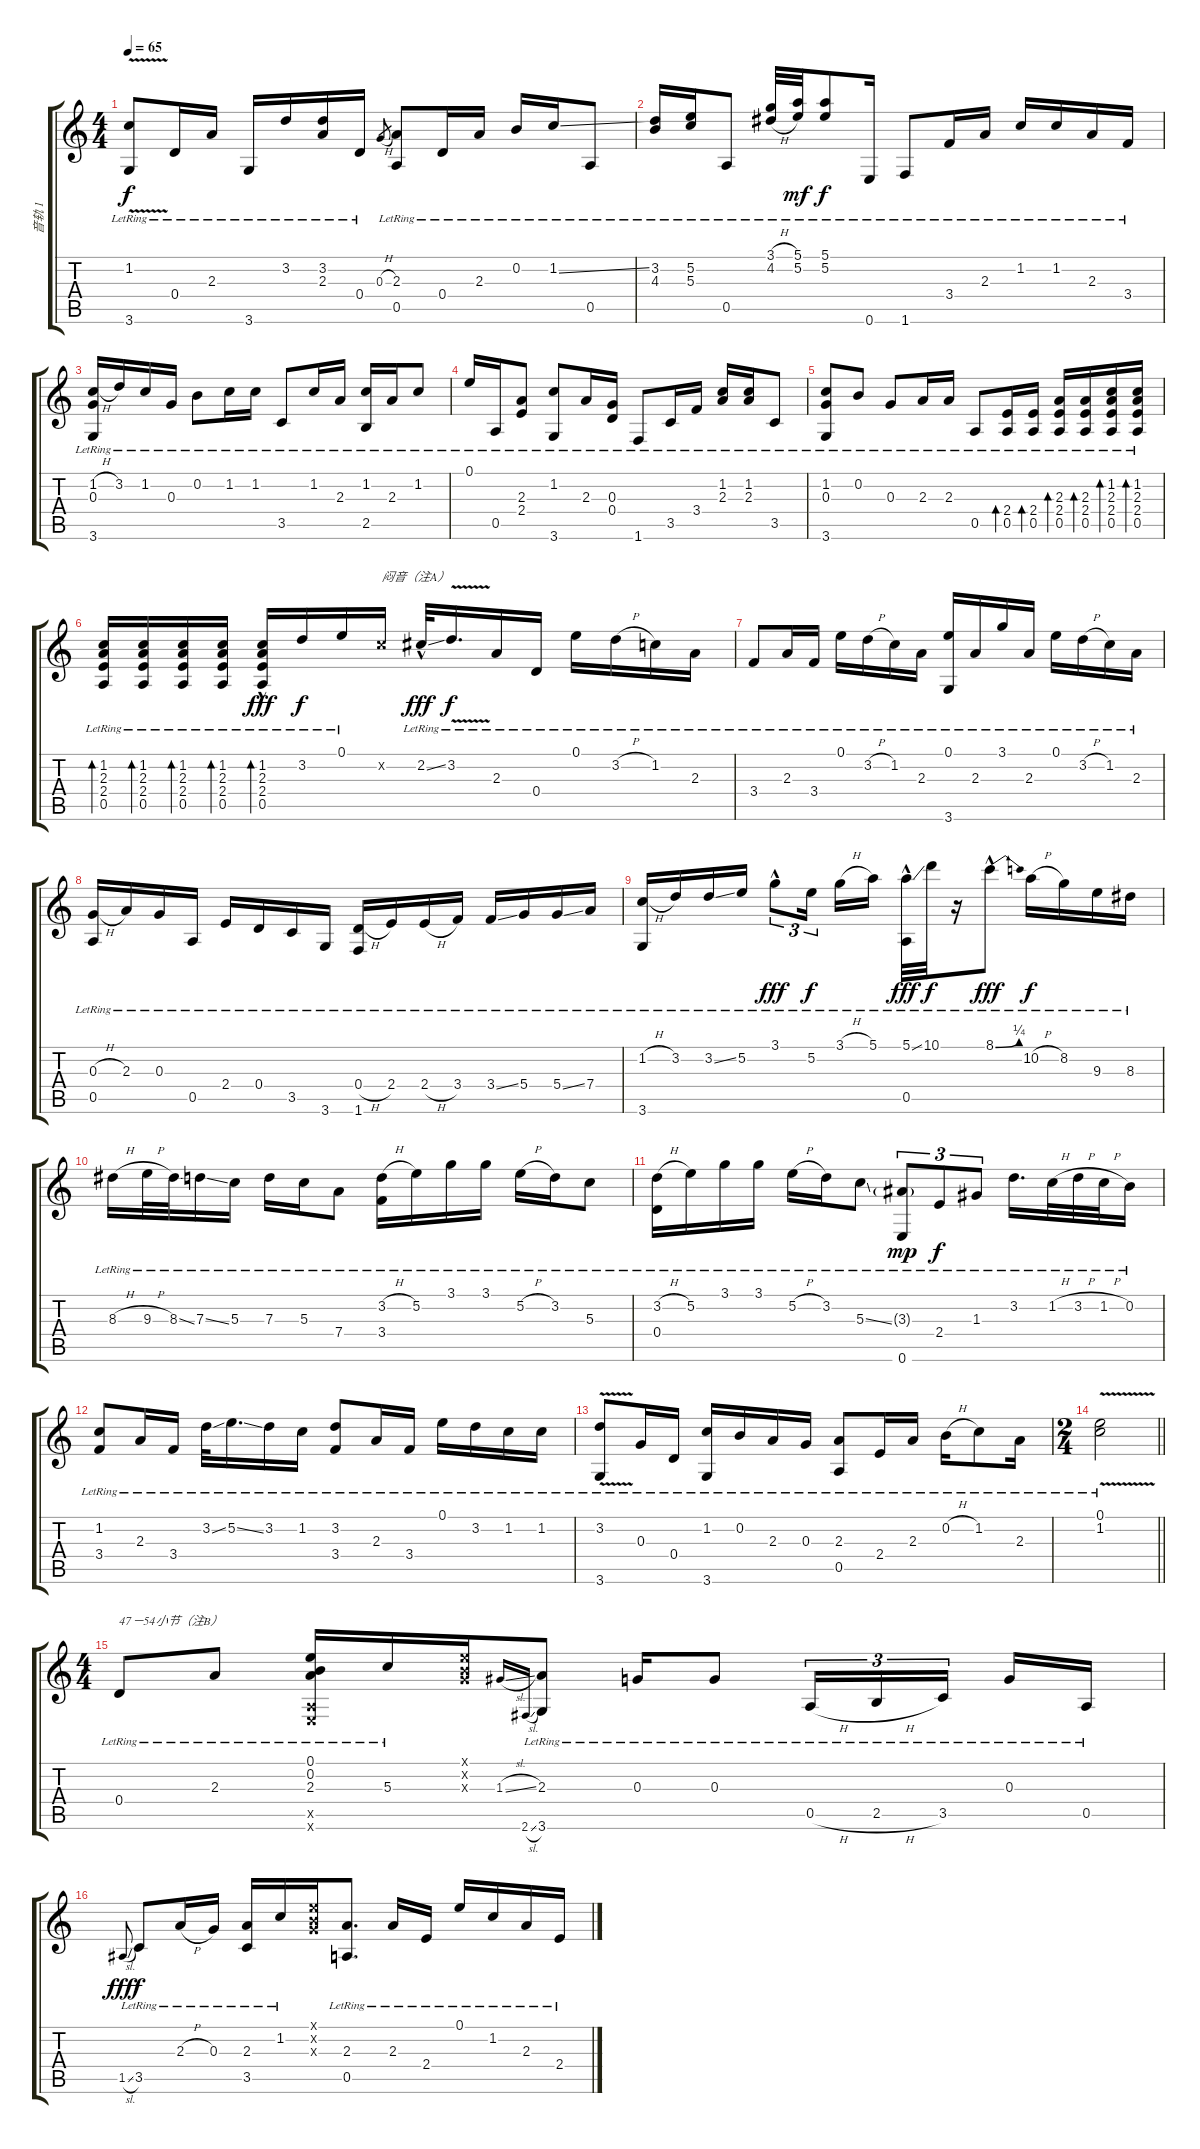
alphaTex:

\track ("音轨 1" "音轨 1") {instrument acousticguitarsteel}
\staff {score tabs}
\tuning (E4 B3 G3 D3 A2 E2) {hide}
\ts (4 4)
\tempo 65
\clef g2
\ks aminor
(1.2{v lr} 3.6{lr}).8{dy f} 0.4{lr}.16 2.3{lr}.16 3.6{lr}.16 3.2{lr}.16 (3.2{lr} 2.3{lr}).16 0.4{lr}.16 0.3{h}.8{gr} (2.3{lr} 0.5{lr}).8 0.4{lr}.16 2.3{lr}.16 0.2{lr}.16 1.2{ss lr}.16 0.5{lr}.8 |
(3.2{lr} 4.3{lr}).16 (5.2{lr} 5.3{lr}).16 0.5{lr}.8 (3.1{h lr} 4.2{h lr}).32 (5.1{lr} 5.2{lr}).32{dy mf} (5.1{lr} 5.2{lr}).8{dy f} 0.6{lr}.16 1.6{lr}.8 3.4{lr}.16 2.3{lr}.16 1.2{lr}.16 1.2{lr}.16 2.3{lr}.16 3.4{lr}.16 |
(1.2{h lr} 0.3{lr} 3.6{lr}).16 3.2{lr}.16 1.2{lr}.16 0.3{lr}.16 0.2{lr}.8 1.2{lr}.16 1.2{lr}.16 3.5{lr}.8 1.2{lr}.16 2.3{lr}.16 (1.2{lr} 2.5{lr}).16 2.3{lr}.16 1.2{lr}.8 |
0.1{lr}.16 0.5{lr}.16 (2.3{lr} 2.4{lr}).8 (1.2{lr} 3.6{lr}).8 2.3{lr}.16 (0.3{lr} 0.4{lr}).16 1.6{lr}.8 3.5{lr}.16 3.4{lr}.16 (1.2{lr} 2.3{lr}).16 (1.2{lr} 2.3{lr}).16 3.5{lr}.8 |
(1.2{lr} 0.3{lr} 3.6{lr}).8 0.2{lr}.8 0.3{lr}.8 2.3{lr}.16 2.3{lr}.16 0.5{lr}.8 (2.4{lr} 0.5{lr}).16{bd 60} (2.4{lr} 0.5{lr}).16{bd 60} (2.3{lr} 2.4{lr} 0.5{lr}).16{bd 60} (2.3{lr} 2.4{lr} 0.5{lr}).16{bd 60} (1.2{lr} 2.3{lr} 2.4{lr} 0.5{lr}).16{bd 60} (1.2{lr} 2.3{lr} 2.4{lr} 0.5{lr}).16{bd 60} |
(1.2{lr} 2.3{lr} 2.4{lr} 0.5{lr}).16{bd 60} (1.2{lr} 2.3{lr} 2.4{lr} 0.5{lr}).16{bd 60} (1.2{lr} 2.3{lr} 2.4{lr} 0.5{lr}).16{bd 60} (1.2{lr} 2.3{lr} 2.4{lr} 0.5{lr}).16{bd 60} (1.2{hac lr} 2.3{lr} 2.4{lr} 0.5{lr}).16{bd 60 dy fff} 3.2{lr}.16{dy f} 0.1{lr}.16 1.2{x}.16{txt "闷音（注A）"} 2.2{ss hac lr}.32{dy fff} 3.2{v lr}.16{d dy f} 2.3{lr}.16 0.4{lr}.16 0.1{lr}.16 3.2{h lr}.16 1.2{lr}.16 2.3{lr}.16 |
3.4{lr}.8 2.3{lr}.16 3.4{lr}.16 0.1{lr}.16 3.2{h lr}.16 1.2{lr}.16 2.3{lr}.16 (0.1{lr} 3.6{lr}).16 2.3{lr}.16 3.1{lr}.16 2.3{lr}.16 0.1{lr}.16 3.2{h lr}.16 1.2{lr}.16 2.3{lr}.16 |
(0.3{h lr} 0.5{lr}).16 2.3{lr}.16 0.3{lr}.16 0.5{lr}.16 2.4{lr}.16 0.4{lr}.16 3.5{lr}.16 3.6{lr}.16 (0.4{h lr} 1.6{lr}).16 2.4{lr}.16 2.4{h lr}.16 3.4{lr}.16 3.4{ss lr}.16 5.4{lr}.16 5.4{ss lr}.16 7.4{lr}.16 |
(1.2{h lr} 3.6{lr}).16 3.2{lr}.16 3.2{ss lr}.16 5.2{lr}.16 3.1{hac lr}.8{tu (3 2) dy fff} 5.2{lr}.16{tu (3 2) dy f beam splitsecondary} 3.1{h lr}.16 5.1{lr}.16 (5.1{ss hac lr} 0.5{lr}).32{dy fff} 10.1{lr}.32{dy f} r.16 8.1{be (bend 0 0 60 1) hac lr}.8{dy fff} 10.2{h lr}.16{dy f} 8.2{lr}.16 9.3{lr}.16 8.3{lr}.16 |
8.3{h lr}.16 9.3{h lr}.32 8.3{ss lr}.32 7.3{ss lr}.16 5.3{lr}.16 7.3{lr}.16 5.3{lr}.16 7.4{lr}.8 (3.2{h lr} 3.4{lr}).16 5.2{lr}.16 3.1{lr}.16 3.1{lr}.16 5.2{h lr}.16 3.2{lr}.16 5.3{lr}.8 |
(3.2{h lr} 0.4{lr}).16 5.2{lr}.16 3.1{lr}.16 3.1{lr}.16 5.2{h lr}.16 3.2{lr}.16 5.3{ss lr}.8 (3.3{g lr} 0.6{lr}).8{tu (3 2) dy mp} 2.4{lr}.8{tu (3 2) dy f} 1.3{lr}.8{tu (3 2)} 3.2{lr}.16{d} 1.2{h lr}.32 3.2{h lr}.32 1.2{h lr}.32 0.2{lr}.16 |
(1.2{lr} 3.4{lr}).8 2.3{lr}.16 3.4{lr}.16 3.2{ss lr}.32 5.2{ss lr}.16{d} 3.2{lr}.16 1.2{lr}.16 (3.2{lr} 3.4{lr}).8 2.3{lr}.16 3.4{lr}.16 0.1{lr}.16 3.2{lr}.16 1.2{lr}.16 1.2{lr}.16 |
(3.2{v lr} 3.6{lr}).8 0.3{lr}.16 0.4{lr}.16 (1.2{lr} 3.6{lr}).16 0.2{lr}.16 2.3{lr}.16 0.3{lr}.16 (2.3{lr} 0.5{lr}).8 2.4{lr}.16 2.3{lr}.16 0.2{h lr}.16 1.2{lr}.8 2.3{lr}.16 |
\ts (2 4)
\barLineRight lightlight
(0.1{lr} 1.2{v lr}).2 |
\ts (4 4)
0.4{lr}.8{txt "47－54小节（注B）"} 2.3{lr}.8 (0.1{lr} 0.2{lr} 2.3{lr} 0.5{x} 0.6{x}).16 5.3{lr}.16 (0.1{x} 0.2{x} 0.3{x}).16 1.3{sl}.16{gr onbeat} 2.6{sl}.16{gr onbeat} (2.3{lr} 3.6{lr}).8 0.3{lr}.16 0.3{lr}.8 0.5{h lr}.16{tu (3 2)} 2.5{h lr}.16{tu (3 2)} 3.5{lr}.16{tu (3 2) beam splitsecondary} 0.3{lr}.16 0.5{lr}.16 |
1.5{sl}.8{gr onbeat dy fff} 3.5{lr}.8{dy f} 2.3{h lr}.16 0.3{lr}.16 (2.3{lr} 3.5{lr}).16 1.2{lr}.16 (0.1{x} 0.2{x} 0.3{x}).16 (2.3{lr} 0.5{lr}).8{d} 2.3{lr}.16 2.4{lr}.16 0.1{lr}.16 1.2{lr}.16 2.3{lr}.16 2.4{lr}.16
